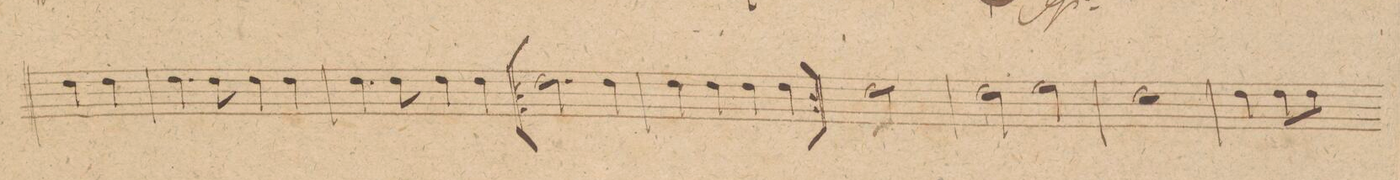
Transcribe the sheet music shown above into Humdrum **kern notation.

**kern	**dynam
*I"Trompetto 1mo. in A.	*
*clefG2	*
*k[f#c#g#]	*
*met(c|)	*
*M2/2	*
4b\	.
4b\	.
=107	=107
4.b\	.
8b\	.
4b\	.
4b\	.
=108	=108
4.b\	.
8b\	.
4b\	.
4b\	.
=109	=109
2.b\	.
4b\	.
=110	=110
4b\	.
4b\	.
4b\	.
4b\	.
=111	=111
2.b\yy	.
4b\yy	.
=112	=112
4b\yy	.
4b\yy	.
4b\yy	.
4b\yy	.
=113	=113
1b	.
=114	=114
2b\	.
2cc#\	.
=115	=115
1b	.
=116	=116
4b\	.
8b\L	.
8b\J	.
*-	*-
